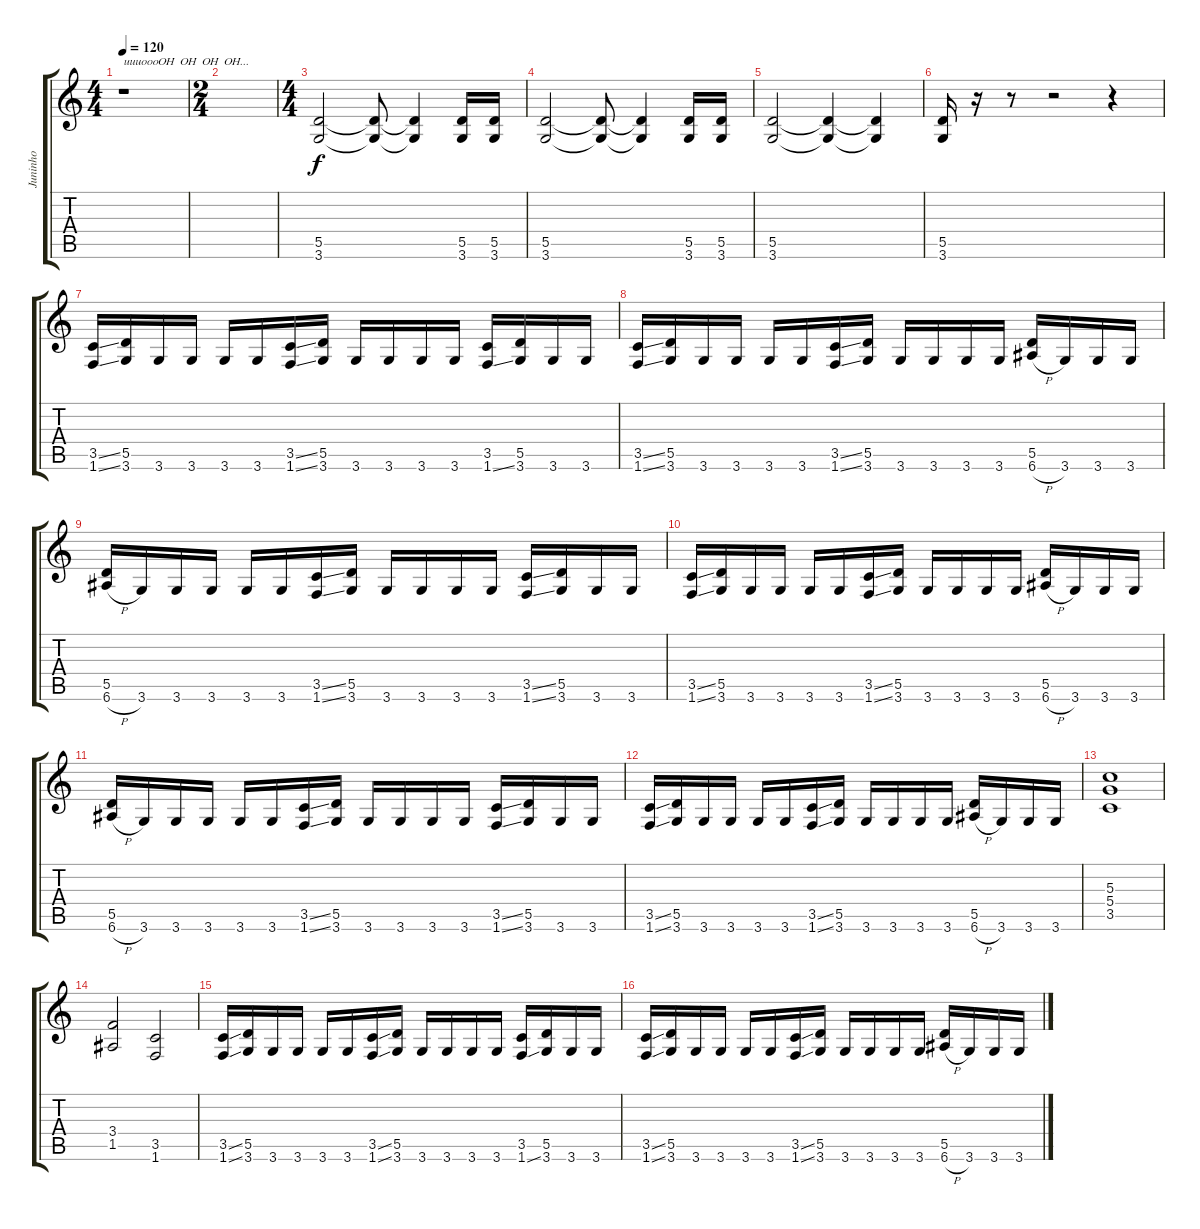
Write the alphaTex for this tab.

\track ("Juninho" "Juninho") {instrument distortionguitar}
\staff {score tabs}
\tuning (E4 B3 G3 D3 A2 E2) {hide}
\ts (4 4)
\tempo 120
\clef g2
\ks c
r.1{txt "uuuoooOH  OH  OH  OH..." dy f instrument distortionguitar} |
\ts (2 4)
|
\ts (4 4)
(5.5 3.6).2 (5.5{t} 3.6{t}).8 (5.5{t} 3.6{t}).4 (5.5 3.6).16 (5.5 3.6).16 |
(5.5 3.6).2 (5.5{t} 3.6{t}).8 (5.5{t} 3.6{t}).4 (5.5 3.6).16 (5.5 3.6).16 |
(5.5 3.6).2 (5.5{t} 3.6{t}).4 (5.5{t} 3.6{t}).4 |
(5.5 3.6).16 r.16 r.8 r.2 r.4 |
(3.5{ss} 1.6{ss}).16 (5.5 3.6).16 3.6.16 3.6.16 3.6.16 3.6.16 (3.5{ss} 1.6{ss}).16 (5.5 3.6).16 3.6.16 3.6.16 3.6.16 3.6.16 (3.5 1.6{ss}).16 (5.5 3.6).16 3.6.16 3.6.16 |
(3.5{ss} 1.6{ss}).16 (5.5 3.6).16 3.6.16 3.6.16 3.6.16 3.6.16 (3.5{ss} 1.6{ss}).16 (5.5 3.6).16 3.6.16 3.6.16 3.6.16 3.6.16 (5.5 6.6{h}).16 3.6.16 3.6.16 3.6.16 |
(5.5 6.6{h}).16 3.6.16 3.6.16 3.6.16 3.6.16 3.6.16 (3.5{ss} 1.6{ss}).16 (5.5 3.6).16 3.6.16 3.6.16 3.6.16 3.6.16 (3.5{ss} 1.6{ss}).16 (5.5 3.6).16 3.6.16 3.6.16 |
(3.5{ss} 1.6{ss}).16 (5.5 3.6).16 3.6.16 3.6.16 3.6.16 3.6.16 (3.5{ss} 1.6{ss}).16 (5.5 3.6).16 3.6.16 3.6.16 3.6.16 3.6.16 (5.5 6.6{h}).16 3.6.16 3.6.16 3.6.16 |
(5.5 6.6{h}).16 3.6.16 3.6.16 3.6.16 3.6.16 3.6.16 (3.5{ss} 1.6{ss}).16 (5.5 3.6).16 3.6.16 3.6.16 3.6.16 3.6.16 (3.5{ss} 1.6{ss}).16 (5.5 3.6).16 3.6.16 3.6.16 |
(3.5{ss} 1.6{ss}).16 (5.5 3.6).16 3.6.16 3.6.16 3.6.16 3.6.16 (3.5{ss} 1.6{ss}).16 (5.5 3.6).16 3.6.16 3.6.16 3.6.16 3.6.16 (5.5 6.6{h}).16 3.6.16 3.6.16 3.6.16 |
(5.3 5.4 3.5).1 |
(3.4 1.5).2 (3.5 1.6).2 |
(3.5{ss} 1.6{ss}).16 (5.5 3.6).16 3.6.16 3.6.16 3.6.16 3.6.16 (3.5{ss} 1.6{ss}).16 (5.5 3.6).16 3.6.16 3.6.16 3.6.16 3.6.16 (3.5 1.6{ss}).16 (5.5 3.6).16 3.6.16 3.6.16 |
(3.5{ss} 1.6{ss}).16 (5.5 3.6).16 3.6.16 3.6.16 3.6.16 3.6.16 (3.5{ss} 1.6{ss}).16 (5.5 3.6).16 3.6.16 3.6.16 3.6.16 3.6.16 (5.5 6.6{h}).16 3.6.16 3.6.16 3.6.16
